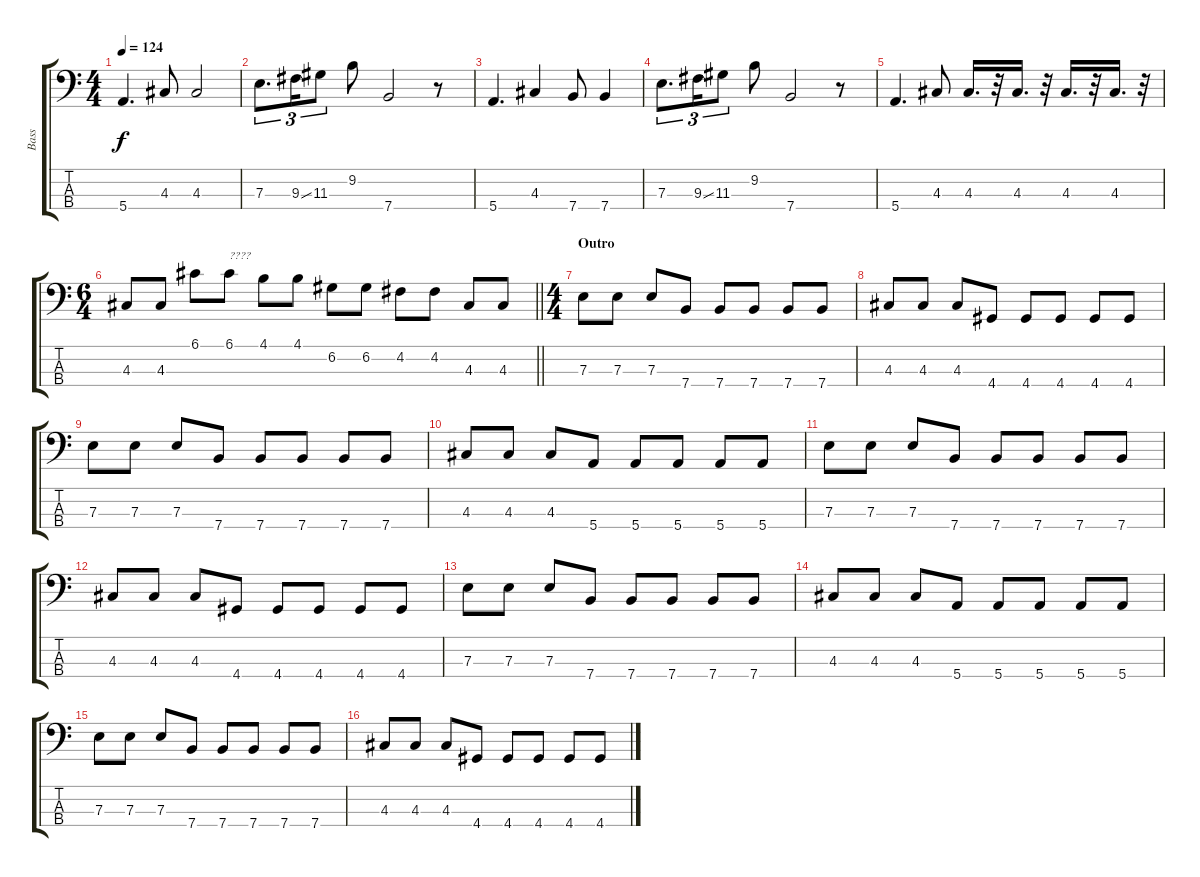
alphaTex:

\track ("Bass" "Bass") {instrument electricbassfinger}
\staff {score tabs}
\tuning (G2 D2 A1 E1) {hide}
\ts (4 4)
\tempo 124
\clef f4
\ks c
5.4.4{d dy f} 4.3.8 4.3.2 |
7.3.8{d tu (3 2)} 9.3{ss}.16{tu (3 2)} 11.3.8{tu (3 2)} 9.2.8 7.4.2 r.8 |
5.4.4{d} 4.3.4 7.4.8 7.4.4 |
7.3.8{d tu (3 2)} 9.3{ss}.16{tu (3 2)} 11.3.8{tu (3 2)} 9.2.8 7.4.2 r.8 |
5.4.4{d} 4.3.8 4.3.16{d} r.32 4.3.16{d} r.32 4.3.16{d} r.32 4.3.16{d} r.32 |
\ts (6 4)
\barLineRight lightlight
4.3.8{instrument slapbass2} 4.3.8 6.1.8 6.1.8{txt "????"} 4.1.8 4.1.8 6.2.8 6.2.8 4.2.8 4.2.8 4.3.8 4.3.8 |
\ts (4 4)
\section ("" "Outro")
7.3.8{instrument electricbassfinger} 7.3.8 7.3.8 7.4.8 7.4.8 7.4.8 7.4.8 7.4.8 |
4.3.8 4.3.8 4.3.8 4.4.8 4.4.8 4.4.8 4.4.8 4.4.8 |
7.3.8 7.3.8 7.3.8 7.4.8 7.4.8 7.4.8 7.4.8 7.4.8 |
4.3.8 4.3.8 4.3.8 5.4.8 5.4.8 5.4.8 5.4.8 5.4.8 |
7.3.8 7.3.8 7.3.8 7.4.8 7.4.8 7.4.8 7.4.8 7.4.8 |
4.3.8 4.3.8 4.3.8 4.4.8 4.4.8 4.4.8 4.4.8 4.4.8 |
7.3.8 7.3.8 7.3.8 7.4.8 7.4.8 7.4.8 7.4.8 7.4.8 |
4.3.8 4.3.8 4.3.8 5.4.8 5.4.8 5.4.8 5.4.8 5.4.8 |
7.3.8 7.3.8 7.3.8 7.4.8 7.4.8 7.4.8 7.4.8 7.4.8 |
4.3.8 4.3.8 4.3.8 4.4.8 4.4.8 4.4.8 4.4.8 4.4.8
